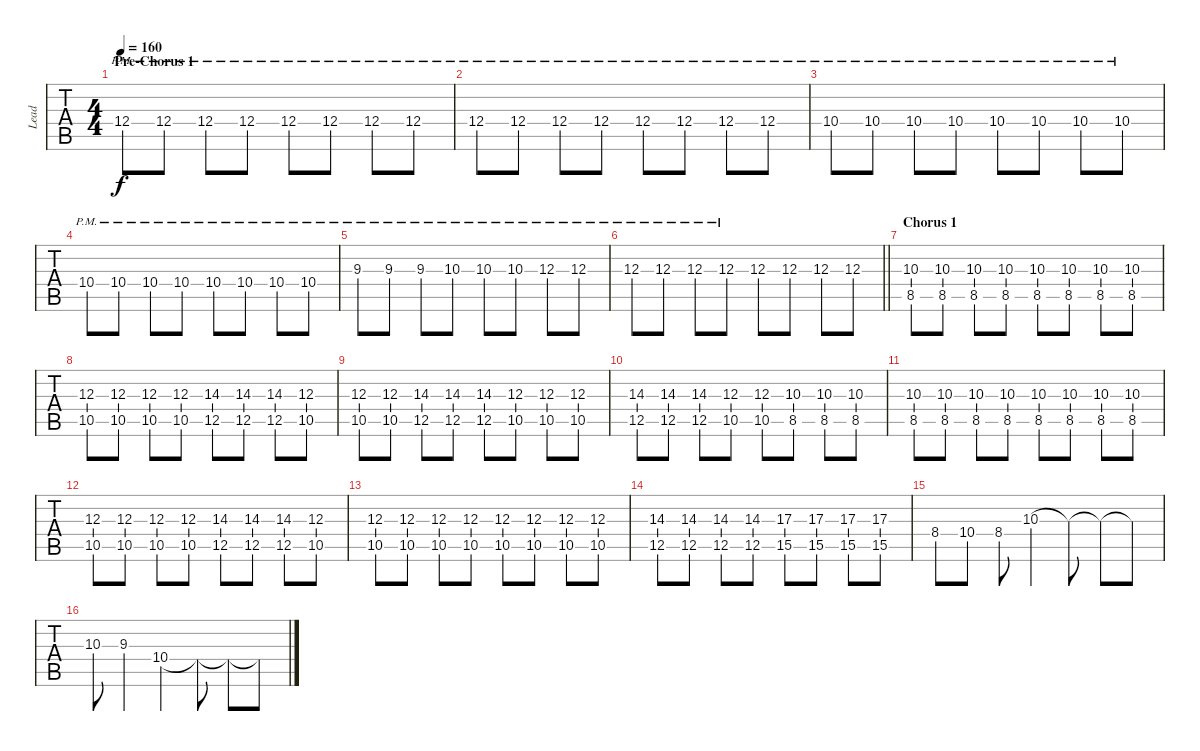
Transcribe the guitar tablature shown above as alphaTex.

\track ("Lead" "Lead") {instrument distortionguitar}
\staff {tabs}
\tuning (Eb4 Bb3 Gb3 Db3 Ab2 Db2) {hide}
\ts (4 4)
\section ("" "Pre-Chorus 1")
\tempo 160
\clef g2
\ks c
12.4{pm}.8{dy f instrument distortionguitar} 12.4{pm}.8 12.4{pm}.8 12.4{pm}.8 12.4{pm}.8 12.4{pm}.8 12.4{pm}.8 12.4{pm}.8 |
12.4{pm}.8 12.4{pm}.8 12.4{pm}.8 12.4{pm}.8 12.4{pm}.8 12.4{pm}.8 12.4{pm}.8 12.4{pm}.8 |
10.4{pm}.8 10.4{pm}.8 10.4{pm}.8 10.4{pm}.8 10.4{pm}.8 10.4{pm}.8 10.4{pm}.8 10.4{pm}.8 |
10.4{pm}.8 10.4{pm}.8 10.4{pm}.8 10.4{pm}.8 10.4{pm}.8 10.4{pm}.8 10.4{pm}.8 10.4{pm}.8 |
9.3{pm}.8 9.3{pm}.8 9.3{pm}.8 10.3{pm}.8 10.3{pm}.8 10.3{pm}.8 12.3{pm}.8 12.3{pm}.8 |
\barLineRight lightlight
12.3{pm}.8 12.3{pm}.8 12.3{pm}.8 12.3{pm}.8 12.3.8 12.3.8 12.3.8 12.3.8 |
\section ("" "Chorus 1")
(10.3 8.5).8 (10.3 8.5).8 (10.3 8.5).8 (10.3 8.5).8 (10.3 8.5).8 (10.3 8.5).8 (10.3 8.5).8 (10.3 8.5).8 |
(12.3 10.5).8 (12.3 10.5).8 (12.3 10.5).8 (12.3 10.5).8 (14.3 12.5).8 (14.3 12.5).8 (14.3 12.5).8 (12.3 10.5).8 |
(12.3 10.5).8 (12.3 10.5).8 (14.3 12.5).8 (14.3 12.5).8 (14.3 12.5).8 (12.3 10.5).8 (12.3 10.5).8 (12.3 10.5).8 |
(14.3 12.5).8 (14.3 12.5).8 (14.3 12.5).8 (12.3 10.5).8 (12.3 10.5).8 (10.3 8.5).8 (10.3 8.5).8 (10.3 8.5).8 |
(10.3 8.5).8 (10.3 8.5).8 (10.3 8.5).8 (10.3 8.5).8 (10.3 8.5).8 (10.3 8.5).8 (10.3 8.5).8 (10.3 8.5).8 |
(12.3 10.5).8 (12.3 10.5).8 (12.3 10.5).8 (12.3 10.5).8 (14.3 12.5).8 (14.3 12.5).8 (14.3 12.5).8 (12.3 10.5).8 |
(12.3 10.5).8 (12.3 10.5).8 (12.3 10.5).8 (12.3 10.5).8 (12.3 10.5).8 (12.3 10.5).8 (12.3 10.5).8 (12.3 10.5).8 |
(14.3 12.5).8 (14.3 12.5).8 (14.3 12.5).8 (14.3 12.5).8 (17.3 15.5).8 (17.3 15.5).8 (17.3 15.5).8 (17.3 15.5).8 |
8.4.8 10.4.8 8.4.8 10.3.4 10.3{t}.8 10.3{t}.8 10.3{t}.8 |
10.3.8 9.3.4 10.4.4 10.4{t}.8 10.4{t}.8 10.4{t}.8
